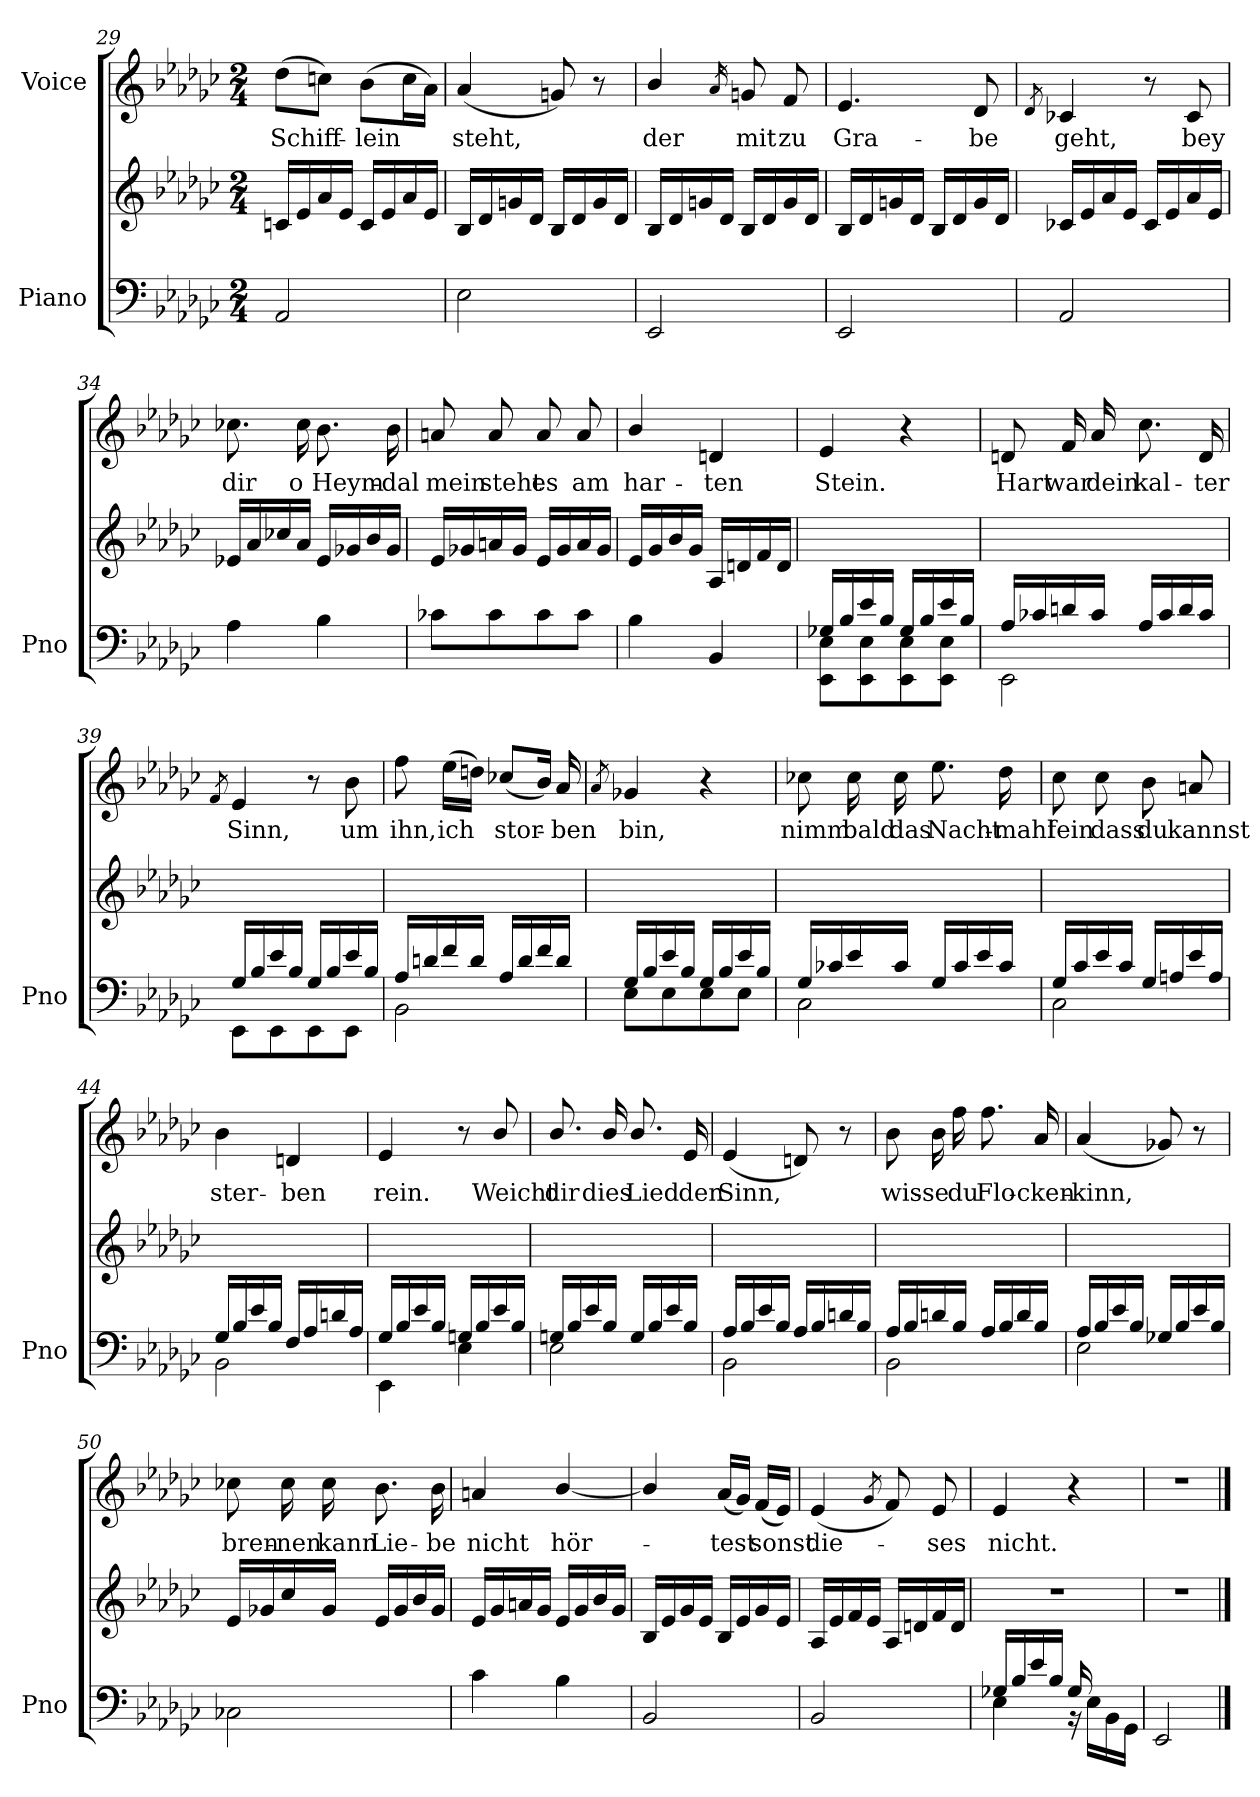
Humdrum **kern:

**kern	**kern	**kern	**text
*part2	*part2	*part1	*part1
*staff3	*staff2	*staff1	*staff1
*I"Piano	*	*I"Voice	*
*I'Pno	*	*	*
*clefF4	*clefG2	*clefG2	*
*k[b-e-a-d-g-c-]	*k[b-e-a-d-g-c-]	*k[b-e-a-d-g-c-]	*
*M2/4	*M2/4	*M2/4	*
=29	=29	=29	=29
2AA-/	16cn/LL	(8dd-\L	Schiff-
.	16e-/	.	.
.	16a-/	8ccn\J)	.
.	16e-/JJ	.	.
.	16c/LL	(8b-\L	-lein
.	16e-/	.	.
.	16a-/	16cc\L	.
.	16e-/JJ	16a-\JJ)	.
=30	=30	=30	=30
2E-\	16B-/LL	(4a-/	steht,
.	16d-/	.	.
.	16gn/	.	.
.	16d-/JJ	.	.
.	16B-/LL	8gn/)	.
.	16d-/	.	.
.	16g/	8r	.
.	16d-/JJ	.	.
=31	=31	=31	=31
2EE-/	16B-/LL	4b-/	der
.	16d-/	.	.
.	16gn/	.	.
.	16d-/JJ	.	.
.	.	16qa-/	.
.	16B-/LL	8gn/	mit
.	16d-/	.	.
.	16g/	8f/	zu
.	16d-/JJ	.	.
=32	=32	=32	=32
2EE-/	16B-/LL	4.e-/	Gra-
.	16d-/	.	.
.	16gn/	.	.
.	16d-/JJ	.	.
.	16B-/LL	.	.
.	16d-/	.	.
.	16g/	8d-/	-be
.	16d-/JJ	.	.
=33	=33	=33	=33
.	.	8qd-/	.
2AA-/	16c-X/LL	4c-X/	geht,
.	16e-/	.	.
.	16a-/	.	.
.	16e-/JJ	.	.
.	16c-/LL	8r	.
.	16e-/	.	.
.	16a-/	8c-/	bey
.	16e-/JJ	.	.
=34	=34	=34	=34
4A-\	16e-X/LL	8.cc-X\	dir
.	16a-/	.	.
.	16cc-X/	.	.
.	16a-/JJ	16cc-\	o
4B-\	16e-/LL	8.b-\	Heym-
.	16g-X/	.	.
.	16b-/	.	.
.	16g-/JJ	16b-\	-dal
=35	=35	=35	=35
8c-X\L	16e-/LL	8an/	mein
.	16g-X/	.	.
8c-\	16an/	8a/	steht
.	16g-/JJ	.	.
8c-\	16e-/LL	8a/	es
.	16g-/	.	.
8c-\J	16a/	8a/	am
.	16g-/JJ	.	.
=36	=36	=36	=36
4B-\	16e-/LL	4b-/	har-
.	16g-/	.	.
.	16b-/	.	.
.	16g-/JJ	.	.
4BB-/	16A-/LL	4dn/	-ten
.	16dn/	.	.
.	16f/	.	.
.	16d/JJ	.	.
=37	=37	=37	=37
*^	*	*	*
8EE-\ 8E-\L	16G-X/LL	2ryy	4e-/	Stein.
.	16B-/	.	.	.
8EE-\ 8E-\	16e-/	.	.	.
.	16B-/JJ	.	.	.
8EE-\ 8E-\	16G-/LL	.	4r	.
.	16B-/	.	.	.
8EE-\ 8E-\J	16e-/	.	.	.
.	16B-/JJ	.	.	.
=38	=38	=38	=38	=38
2EE-\	16A-/LL	2ryy	8dn/	Hart
.	16c-X/	.	.	.
.	16dn/	.	16f/	war
.	16c-/JJ	.	16a-/	dein
.	16A-/LL	.	8.cc-\	kal-
.	16c-/	.	.	.
.	16d/	.	.	.
.	16c-/JJ	.	16d/	-ter
=39	=39	=39	=39	=39
.	.	.	8qf/	.
8EE-\L	16G-/LL	2ryy	4e-/	Sinn,
.	16B-/	.	.	.
8EE-\	16e-/	.	.	.
.	16B-/JJ	.	.	.
8EE-\	16G-/LL	.	8r	.
.	16B-/	.	.	.
8EE-\J	16e-/	.	8b-\	um
.	16B-/JJ	.	.	.
=40	=40	=40	=40	=40
2BB-\	16A-/LL	2ryy	8ff\	ihn,
.	16dn/	.	.	.
.	16f/	.	(16ee-\LL	ich
.	16d/JJ	.	16ddn\JJ)	.
.	16A-/LL	.	(8cc-X/L	stor-
.	16d/	.	.	.
.	16f/	.	16b-/Jk)	.
.	16d/JJ	.	16a-/	-ben
=41	=41	=41	=41	=41
.	.	.	8qa-/	.
8E-\L	16G-/LL	2ryy	4g-X/	bin,
.	16B-/	.	.	.
8E-\	16e-/	.	.	.
.	16B-/JJ	.	.	.
8E-\	16G-/LL	.	4r	.
.	16B-/	.	.	.
8E-\J	16e-/	.	.	.
.	16B-/JJ	.	.	.
=42	=42	=42	=42	=42
2C-\	16G-/LL	2ryy	8cc-X\	nimm
.	16c-X/	.	.	.
.	16e-/	.	16cc-\	bald
.	16c-/JJ	.	16cc-\	das
.	16G-/LL	.	8.ee-\	Nacht-
.	16c-/	.	.	.
.	16e-/	.	.	.
.	16c-/JJ	.	16dd-\	-mahl
=43	=43	=43	=43	=43
2C-\	16G-/LL	2ryy	8cc-\	fein
.	16c-/	.	.	.
.	16e-/	.	8cc-\	dass
.	16c-/JJ	.	.	.
.	16G-/LL	.	8b-\	du
.	16An/	.	.	.
.	16e-/	.	8an/	kannst
.	16A/JJ	.	.	.
=44	=44	=44	=44	=44
2BB-\	16G-/LL	2ryy	4b-\	ster-
.	16B-/	.	.	.
.	16e-/	.	.	.
.	16B-/JJ	.	.	.
.	16F/LL	.	4dn/	-ben
.	16A-/	.	.	.
.	16dn/	.	.	.
.	16A-/JJ	.	.	.
=45	=45	=45	=45	=45
4EE-\	16G-/LL	2ryy	4e-/	rein.
.	16B-/	.	.	.
.	16e-/	.	.	.
.	16B-/JJ	.	.	.
4E-\	16Gn/LL	.	8r	.
.	16B-/	.	.	.
.	16e-/	.	8b-/	Weicht
.	16B-/JJ	.	.	.
=46	=46	=46	=46	=46
2E-\	16Gn/LL	2ryy	8.b-/	dir
.	16B-/	.	.	.
.	16e-/	.	.	.
.	16B-/JJ	.	16b-/	dies
.	16G/LL	.	8.b-/	Lied
.	16B-/	.	.	.
.	16e-/	.	.	.
.	16B-/JJ	.	16e-/	den
=47	=47	=47	=47	=47
2BB-\	16A-/LL	2ryy	(4e-/	Sinn,
.	16B-/	.	.	.
.	16e-/	.	.	.
.	16B-/JJ	.	.	.
.	16A-/LL	.	8dn/)	.
.	16B-/	.	.	.
.	16dn/	.	8r	.
.	16B-/JJ	.	.	.
=48	=48	=48	=48	=48
2BB-\	16A-/LL	2ryy	8b-\	wis-
.	16B-/	.	.	.
.	16dn/	.	16b-\	-se
.	16B-/JJ	.	16ff\	du
.	16A-/LL	.	8.ff\	Flo-
.	16B-/	.	.	.
.	16d/	.	.	.
.	16B-/JJ	.	16a-/	-cken-
=49	=49	=49	=49	=49
2E-\	16A-/LL	2ryy	(4a-/	-kinn,
.	16B-/	.	.	.
.	16e-/	.	.	.
.	16B-/JJ	.	.	.
.	16G-X/LL	.	8g-X/)	.
.	16B-/	.	.	.
.	16e-/	.	8r	.
.	16B-/JJ	.	.	.
*v	*v	*	*	*
=50	=50	=50	=50
2C-X\	16e-/LL	8cc-X\	bren-
.	16g-X/	.	.
.	16cc-/	16cc-\	-nen
.	16g-/JJ	16cc-\	kann
.	16e-/LL	8.b-\	Lie-
.	16g-/	.	.
.	16b-/	.	.
.	16g-/JJ	16b-\	-be
=51	=51	=51	=51
4c-\	16e-/LL	4an/	nicht
.	16g-/	.	.
.	16an/	.	.
.	16g-/JJ	.	.
4B-\	16e-/LL	[4b-/	hör-
.	16g-/	.	.
.	16b-/	.	.
.	16g-/JJ	.	.
=52	=52	=52	=52
2BB-/	16B-/LL	4b-/]	.
.	16e-/	.	.
.	16g-/	.	.
.	16e-/JJ	.	.
.	16B-/LL	(16a-/LL	-test
.	16e-/	16g-/JJ)	.
.	16g-/	(16f/LL	sonst
.	16e-/JJ	16e-/JJ)	.
=53	=53	=53	=53
2BB-/	16A-/LL	(4e-/	die-
.	16e-/	.	.
.	16f/	.	.
.	16e-/JJ	.	.
.	.	8qg-/	.
.	16A-/LL	8f/)	.
.	16dn/	.	.
.	16f/	8e-/	-ses
.	16d/JJ	.	.
=54	=54	=54	=54
*^	*	*	*
16G-X/LL	4E-\	2r	4e-/	nicht.
16B-/	.	.	.	.
16e-/	.	.	.	.
16B-/JJ	.	.	.	.
16G-/	16r	.	4r	.
16ryy	16E-\LL	.	.	.
8ryy	16BB-\	.	.	.
.	16GG-\JJ	.	.	.
*v	*v	*	*	*
=55	=55	=55	=55
2EE-/	2r	2r	.
==	==	==	==
*-	*-	*-	*-
